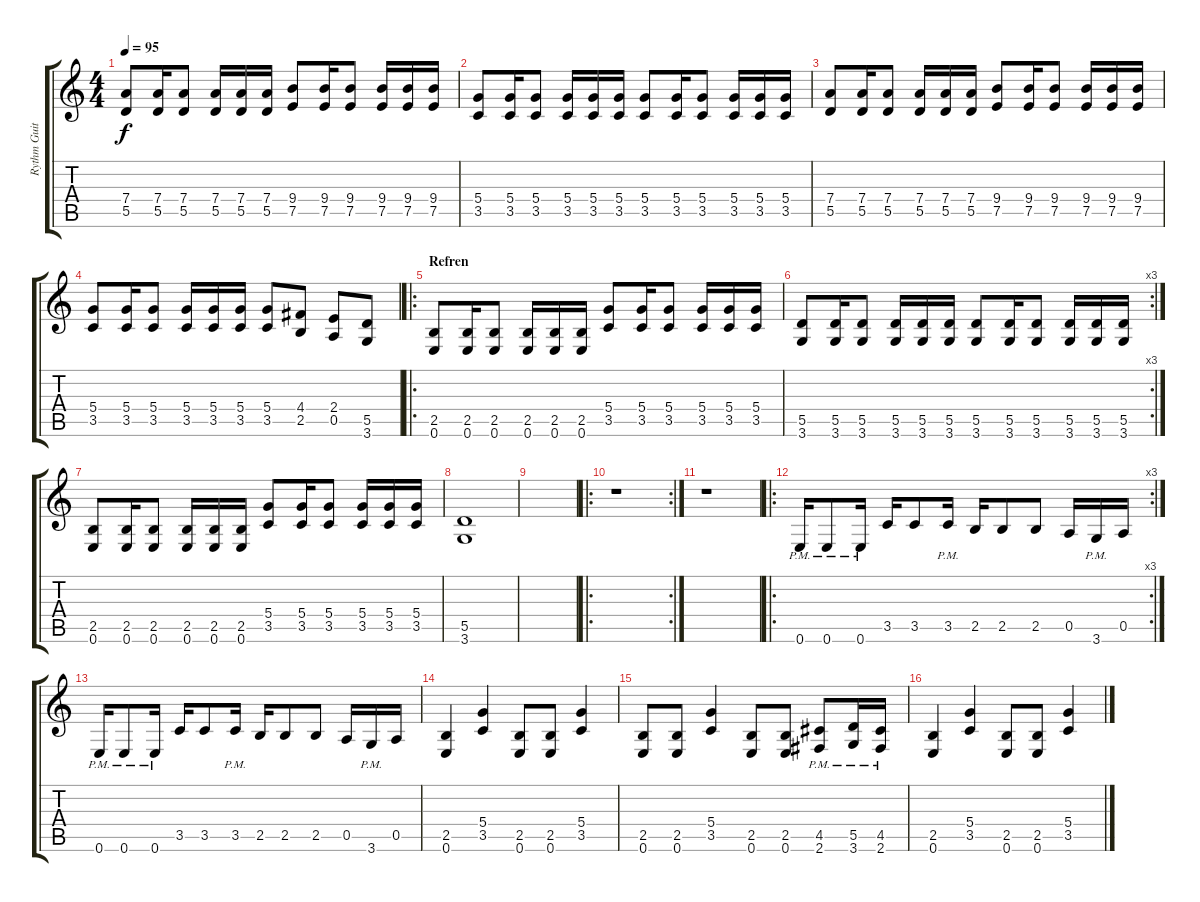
\track ("Rythm Guitar" "Rythm Guit") {instrument distortionguitar}
\staff {score tabs}
\tuning (E4 B3 G3 D3 A2 E2) {hide}
\ts (4 4)
\tempo 95
\clef g2
\ks c
(7.4 5.5).8{dy f} (7.4 5.5).16 (7.4 5.5).8 (7.4 5.5).16 (7.4 5.5).16 (7.4 5.5).16 (9.4 7.5).8 (9.4 7.5).16 (9.4 7.5).8 (9.4 7.5).16 (9.4 7.5).16 (9.4 7.5).16 |
(5.4 3.5).8 (5.4 3.5).16 (5.4 3.5).8 (5.4 3.5).16 (5.4 3.5).16 (5.4 3.5).16 (5.4 3.5).8 (5.4 3.5).16 (5.4 3.5).8 (5.4 3.5).16 (5.4 3.5).16 (5.4 3.5).16 |
(7.4 5.5).8 (7.4 5.5).16 (7.4 5.5).8 (7.4 5.5).16 (7.4 5.5).16 (7.4 5.5).16 (9.4 7.5).8 (9.4 7.5).16 (9.4 7.5).8 (9.4 7.5).16 (9.4 7.5).16 (9.4 7.5).16 |
(5.4 3.5).8 (5.4 3.5).16 (5.4 3.5).8 (5.4 3.5).16 (5.4 3.5).16 (5.4 3.5).16 (5.4 3.5).8 (4.4 2.5).8 (2.4 0.5).8 (5.5 3.6).8 |
\ro
\section ("" "Refren")
(2.5 0.6).8 (2.5 0.6).16 (2.5 0.6).8 (2.5 0.6).16 (2.5 0.6).16 (2.5 0.6).16 (5.4 3.5).8 (5.4 3.5).16 (5.4 3.5).8 (5.4 3.5).16 (5.4 3.5).16 (5.4 3.5).16 |
\rc 3
(5.5 3.6).8 (5.5 3.6).16 (5.5 3.6).8 (5.5 3.6).16 (5.5 3.6).16 (5.5 3.6).16 (5.5 3.6).8 (5.5 3.6).16 (5.5 3.6).8 (5.5 3.6).16 (5.5 3.6).16 (5.5 3.6).16 |
(2.5 0.6).8 (2.5 0.6).16 (2.5 0.6).8 (2.5 0.6).16 (2.5 0.6).16 (2.5 0.6).16 (5.4 3.5).8 (5.4 3.5).16 (5.4 3.5).8 (5.4 3.5).16 (5.4 3.5).16 (5.4 3.5).16 |
(5.5 3.6).1 |
|
\ro
\rc 2
r.1 |
r.1 |
\ro
\rc 3
0.6{pm}.16 0.6{pm}.8 0.6{pm}.16 3.5.16 3.5.8 3.5{pm}.16 2.5.16 2.5.8 2.5.8 0.5.16 3.6{pm}.16 0.5.16 |
0.6{pm}.16 0.6{pm}.8 0.6{pm}.16 3.5.16 3.5.8 3.5{pm}.16 2.5.16 2.5.8 2.5.8 0.5.16 3.6{pm}.16 0.5.16 |
(2.5 0.6).4 (5.4 3.5).4 (2.5 0.6).8 (2.5 0.6).8 (5.4 3.5).4 |
(2.5 0.6).8 (2.5 0.6).8 (5.4 3.5).4 (2.5 0.6).8 (2.5 0.6).8 (4.5 2.6{pm}).8 (5.5 3.6{pm}).16 (4.5 2.6{pm}).16 |
(2.5 0.6).4 (5.4 3.5).4 (2.5 0.6).8 (2.5 0.6).8 (5.4 3.5).4
